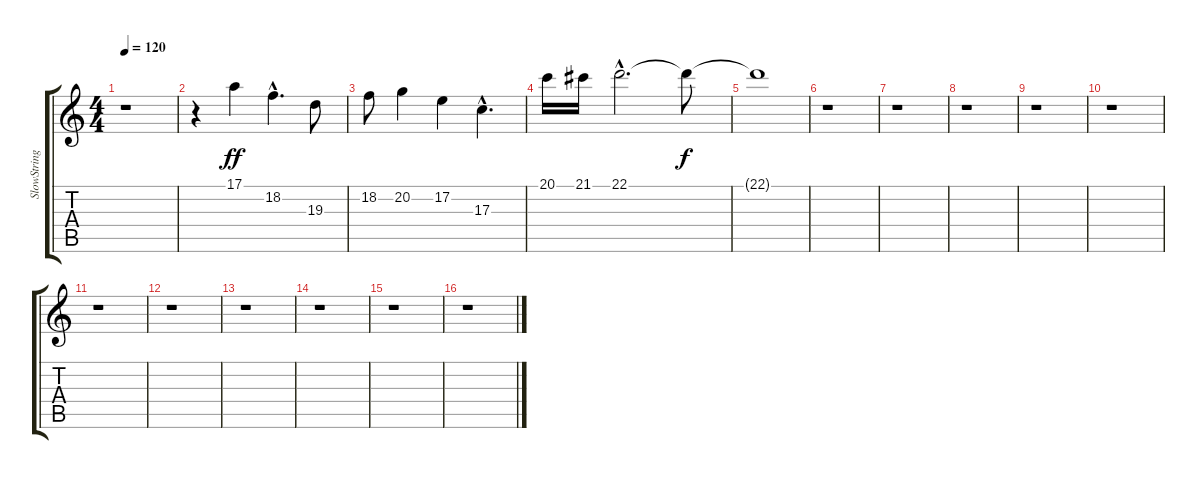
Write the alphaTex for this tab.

\track ("SlowString" "SlowString") {instrument stringensemble2}
\staff {score tabs}
\tuning (E4 B3 G3 D3 A2 E2) {hide}
\ts (4 4)
\tempo 120
\clef g2
\ks c
r.1{dy f} |
r.4 17.1.4{dy ff} 18.2{hac}.4{d} 19.3.8 |
18.2.8 20.2.4 17.2.4 17.3{hac}.4{d} |
20.1.16 21.1.16 22.1{hac}.2{d} 22.1{t}.8{dy f} |
22.1{t}.1 |
r.1 |
r.1 |
r.1 |
r.1 |
r.1 |
r.1 |
r.1 |
r.1 |
r.1 |
r.1 |
r.1
